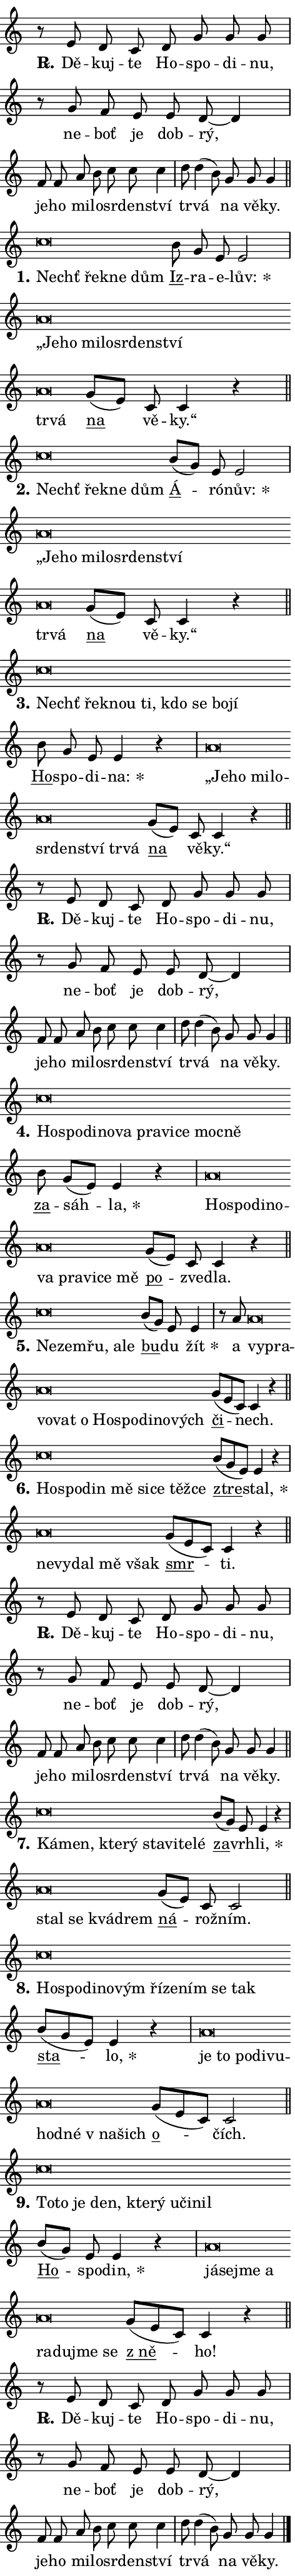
\version "2.24.0"
\header { tagline = "" }
\paper {
  indent = 0\cm
  top-margin = 0\cm
  right-margin = 0.13\cm % to fit lyric hyphens
  bottom-margin = 0\cm
  left-margin = 0\cm
  paper-width = 8\cm
  page-breaking = #ly:one-page-breaking
  system-system-spacing.basic-distance = #11
  score-system-spacing.basic-distance = #11
  ragged-last = ##f
}


%% Author: Thomas Morley
%% https://lists.gnu.org/archive/html/lilypond-user/2020-05/msg00002.html
#(define (line-position grob)
"Returns position of @var[grob} in current system:
   @code{'start}, if at first time-step
   @code{'end}, if at last time-step
   @code{'middle} otherwise
"
  (let* ((col (ly:item-get-column grob))
         (ln (ly:grob-object col 'left-neighbor))
         (rn (ly:grob-object col 'right-neighbor))
         (col-to-check-left (if (ly:grob? ln) ln col))
         (col-to-check-right (if (ly:grob? rn) rn col))
         (break-dir-left
           (and
             (ly:grob-property col-to-check-left 'non-musical #f)
             (ly:item-break-dir col-to-check-left)))
         (break-dir-right
           (and
             (ly:grob-property col-to-check-right 'non-musical #f)
             (ly:item-break-dir col-to-check-right))))
        (cond ((eqv? 1 break-dir-left) 'start)
              ((eqv? -1 break-dir-right) 'end)
              (else 'middle))))

#(define (tranparent-at-line-position vctor)
  (lambda (grob)
  "Relying on @code{line-position} select the relevant enry from @var{vctor}.
Used to determine transparency,"
    (case (line-position grob)
      ((end) (not (vector-ref vctor 0)))
      ((middle) (not (vector-ref vctor 1)))
      ((start) (not (vector-ref vctor 2))))))

noteHeadBreakVisibility =
#(define-music-function (break-visibility)(vector?)
"Makes @code{NoteHead}s transparent relying on @var{break-visibility}"
#{
  \override NoteHead.transparent =
    #(tranparent-at-line-position break-visibility)
#})

#(define delete-ledgers-for-transparent-note-heads
  (lambda (grob)
    "Reads whether a @code{NoteHead} is transparent.
If so this @code{NoteHead} is removed from @code{'note-heads} from
@var{grob}, which is supposed to be @code{LedgerLineSpanner}.
As a result ledgers are not printed for this @code{NoteHead}"
    (let* ((nhds-array (ly:grob-object grob 'note-heads))
           (nhds-list
             (if (ly:grob-array? nhds-array)
                 (ly:grob-array->list nhds-array)
                 '()))
           ;; Relies on the transparent-property being done before
           ;; Staff.LedgerLineSpanner.after-line-breaking is executed.
           ;; This is fragile ...
           (to-keep
             (remove
               (lambda (nhd)
                 (ly:grob-property nhd 'transparent #f))
               nhds-list)))
      ;; TODO find a better method to iterate over grob-arrays, similiar
      ;; to filter/remove etc for lists
      ;; For now rebuilt from scratch
      (set! (ly:grob-object grob 'note-heads)  '())
      (for-each
        (lambda (nhd)
          (ly:pointer-group-interface::add-grob grob 'note-heads nhd))
        to-keep))))

squashNotes = {
  \override NoteHead.X-extent = #'(-0.2 . 0.2)
  \override NoteHead.Y-extent = #'(-0.75 . 0)
  \override NoteHead.stencil =
    #(lambda (grob)
       (let ((pos (ly:grob-property grob 'staff-position)))
         (begin
           (if (< pos -7) (display "ERROR: Lower brevis then expected\n") (display ""))
           (if (<= pos -6) ly:text-interface::print ly:note-head::print))))
}
unSquashNotes = {
  \revert NoteHead.X-extent
  \revert NoteHead.Y-extent
  \revert NoteHead.stencil
}

hideNotes = \noteHeadBreakVisibility #begin-of-line-visible
unHideNotes = \noteHeadBreakVisibility #all-visible

% work-around for resetting accidentals
% https://lilypond.org/doc/v2.23/Documentation/notation/displaying-rhythms#unmetered-music
cadenzaMeasure = {
  \cadenzaOff
  \partial 1024 s1024
  \cadenzaOn
}

#(define-markup-command (accent layout props text) (markup?)
  "Underline accented syllable"
  (interpret-markup layout props
    #{\markup \override #'(offset . 4.3) \underline { #text }#}))

responsum = \markup \concat {
  "R" \hspace #-1.05 \path #0.1 #'((moveto 0 0.07) (lineto 0.9 0.8)) \hspace #0.05 "."
}

spaceSize = #0.6828661417322834 % exact space size for TeX Gyre Schola

\layout {
  \context {
    \Staff
    \remove "Time_signature_engraver"
    \override LedgerLineSpanner.after-line-breaking = #delete-ledgers-for-transparent-note-heads
  }
  \context {
    \Lyrics {
      \override LyricSpace.minimum-distance = \spaceSize
      \override LyricText.font-name = #"TeX Gyre Schola"
      \override LyricText.font-size = 1
      \override StanzaNumber.font-name = #"TeX Gyre Schola Bold"
      \override StanzaNumber.font-size = 1
    }
  }
  \context {
    \Score 
    \override NoteHead.text =
      #(lambda (grob) 
        (let ((pos (ly:grob-property grob 'staff-position)))
          #{\markup {
            \combine
              \halign #-0.55 \raise #(if (= pos -6) 0 0.5) \override #'(thickness . 2) \draw-line #'(3.2 . 0)
              \musicglyph "noteheads.sM1"
          }#}))
  }
}

% magnetic-lyrics.ily
%
%   written by
%     Jean Abou Samra <jean@abou-samra.fr>
%     Werner Lemberg <wl@gnu.org>
%
%   adapted by
%     Jiri Hon <jiri.hon@gmail.com>
%
% Version 2022-Apr-15

% https://www.mail-archive.com/lilypond-user@gnu.org/msg149350.html

#(define (Left_hyphen_pointer_engraver context)
   "Collect syllable-hyphen-syllable occurrences in lyrics and store
them in properties.  This engraver only looks to the left.  For
example, if the lyrics input is @code{foo -- bar}, it does the
following.

@itemize @bullet
@item
Set the @code{text} property of the @code{LyricHyphen} grob between
@q{foo} and @q{bar} to @code{foo}.

@item
Set the @code{left-hyphen} property of the @code{LyricText} grob with
text @q{foo} to the @code{LyricHyphen} grob between @q{foo} and
@q{bar}.
@end itemize

Use this auxiliary engraver in combination with the
@code{lyric-@/text::@/apply-@/magnetic-@/offset!} hook."
   (let ((hyphen #f)
         (text #f))
     (make-engraver
      (acknowledgers
       ((lyric-syllable-interface engraver grob source-engraver)
        (set! text grob)))
      (end-acknowledgers
       ((lyric-hyphen-interface engraver grob source-engraver)
        ;(when (not (grob::has-interface grob 'lyric-space-interface))
          (set! hyphen grob)));)
      ((stop-translation-timestep engraver)
       (when (and text hyphen)
         (ly:grob-set-object! text 'left-hyphen hyphen))
       (set! text #f)
       (set! hyphen #f)))))

#(define (lyric-text::apply-magnetic-offset! grob)
   "If the space between two syllables is less than the value in
property @code{LyricText@/.details@/.squash-threshold}, move the right
syllable to the left so that it gets concatenated with the left
syllable.

Use this function as a hook for
@code{LyricText@/.after-@/line-@/breaking} if the
@code{Left_@/hyphen_@/pointer_@/engraver} is active."
   (let ((hyphen (ly:grob-object grob 'left-hyphen #f)))
     (when hyphen
       (let ((left-text (ly:spanner-bound hyphen LEFT)))
         (when (grob::has-interface left-text 'lyric-syllable-interface)
           (let* ((common (ly:grob-common-refpoint grob left-text X))
                  (this-x-ext (ly:grob-extent grob common X))
                  (left-x-ext
                   (begin
                     ;; Trigger magnetism for left-text.
                     (ly:grob-property left-text 'after-line-breaking)
                     (ly:grob-extent left-text common X)))
                  ;; `delta` is the gap width between two syllables.
                  (delta (- (interval-start this-x-ext)
                            (interval-end left-x-ext)))
                  (details (ly:grob-property grob 'details))
                  (threshold (assoc-get 'squash-threshold details 0.2)))
             (when (< delta threshold)
               (let* (;; We have to manipulate the input text so that
                      ;; ligatures crossing syllable boundaries are not
                      ;; disabled.  For languages based on the Latin
                      ;; script this is essentially a beautification.
                      ;; However, for non-Western scripts it can be a
                      ;; necessity.
                      (lt (ly:grob-property left-text 'text))
                      (rt (ly:grob-property grob 'text))
                      (is-space (grob::has-interface hyphen 'lyric-space-interface))
                      (space (if is-space " " ""))
                      (extra-delta (if is-space spaceSize 0))
                      ;; Append new syllable.
                      (ltrt-space (if (and (string? lt) (string? rt))
                                (string-append lt space rt)
                                (make-concat-markup (list lt space rt))))
                      ;; Right-align `ltrt` to the right side.
                      (ltrt-space-markup (grob-interpret-markup
                               grob
                               (make-translate-markup
                                (cons (interval-length this-x-ext) 0)
                                (make-right-align-markup ltrt-space)))))
                 (begin
                   ;; Don't print `left-text`.
                   (ly:grob-set-property! left-text 'stencil #f)
                   ;; Set text and stencil (which holds all collected
                   ;; syllables so far) and shift it to the left.
                   (ly:grob-set-property! grob 'text ltrt-space)
                   (ly:grob-set-property! grob 'stencil ltrt-space-markup)
                   (ly:grob-translate-axis! grob (- (- delta extra-delta)) X))))))))))


#(define (lyric-hyphen::displace-bounds-first grob)
   ;; Make very sure this callback isn't triggered too early.
   (let ((left (ly:spanner-bound grob LEFT))
         (right (ly:spanner-bound grob RIGHT)))
     (ly:grob-property left 'after-line-breaking)
     (ly:grob-property right 'after-line-breaking)
     (ly:lyric-hyphen::print grob)))

squashThreshold = #0.4

\layout {
  \context {
    \Lyrics
    \consists #Left_hyphen_pointer_engraver
    \override LyricText.after-line-breaking =
      #lyric-text::apply-magnetic-offset!
    \override LyricHyphen.stencil = #lyric-hyphen::displace-bounds-first
    \override LyricText.details.squash-threshold = \squashThreshold
    \override LyricHyphen.minimum-distance = 0
    \override LyricHyphen.minimum-length = \squashThreshold
  }
}

squashText = \override LyricText.details.squash-threshold = 9999
unSquashText = \override LyricText.details.squash-threshold = \squashThreshold

leftText = \override LyricText.self-alignment-X = #LEFT
unLeftText = \revert LyricText.self-alignment-X

starOffset = #(lambda (grob) 
                (let ((x_offset (ly:self-alignment-interface::aligned-on-x-parent grob)))
                  (if (= x_offset 0) 0 (+ x_offset 1.2))))

star = #(define-music-function (syllable)(string?)
"Append star separator at the end of a syllable"
#{
  \once \override LyricText.X-offset = #starOffset
  \lyricmode { \markup {
    #syllable
    \override #'((font-name . "TeX Gyre Schola Bold")) \hspace #0.2 \lower #0.65 \larger "*"
  } }
#})

starAccent = #(define-music-function (syllable)(string?)
"Append star separator at the end of a syllable and make accent"
#{
  \once \override LyricText.X-offset = #starOffset
  \lyricmode { \markup {
    \accent #syllable
    \override #'((font-name . "TeX Gyre Schola Bold")) \hspace #0.2 \lower #0.65 \larger "*"
  } }
#})

breath = #(define-music-function (syllable)(string?)
"Append breathing indicator at the end of a syllable"
#{
  \lyricmode { \markup { #syllable "+" } }
#})

optionalBreath = #(define-music-function (syllable)(string?)
"Append optional breathing indicator at the end of a syllable"
#{
  \lyricmode { \markup { #syllable "(+)" } }
#})


\score {
    <<
        \new Voice = "melody" { \cadenzaOn \key c \major \relative { r8 e' d c d g g g \cadenzaMeasure \bar "|" r g f e e d~ d4 \cadenzaMeasure \bar "|" f8 f a b c c c4 \cadenzaMeasure \bar "|" d8 d4( b8)] g g g4 \cadenzaMeasure \bar "||" \break } }
        \new Lyrics \lyricsto "melody" { \lyricmode { \set stanza = \responsum
Dě -- kuj -- te Ho -- spo -- di -- nu, ne -- boť je dob -- rý, je -- ho mi -- lo -- sr -- den -- ství tr -- vá na vě -- ky. } }
    >>
    \layout {}
}

\score {
    <<
        \new Voice = "melody" { \cadenzaOn \key c \major \relative { \squashNotes c''\breve*1/16 \hideNotes \breve*1/16 \bar "" \breve*1/16 \breve*1/16 \bar "" \unHideNotes \unSquashNotes \bar "" b8 g e e2 \cadenzaMeasure \bar "|" \squashNotes a\breve*1/16 \hideNotes \breve*1/16 \bar "" \breve*1/16 \bar "" \breve*1/16 \bar "" \breve*1/16 \bar "" \breve*1/16 \bar "" \breve*1/16 \bar "" \breve*1/16 \breve*1/16 \bar "" \unHideNotes \unSquashNotes \bar "" g8[( e)] c c4 r \cadenzaMeasure \bar "||" \break } }
        \new Lyrics \lyricsto "melody" { \lyricmode { \set stanza = "1."
\leftText Nechť \squashText řek -- ne dům \unLeftText \unSquashText \markup \accent Iz -- ra -- e -- \star lův: \leftText „Je -- \squashText ho mi -- lo -- sr -- den -- ství tr -- vá \unLeftText \unSquashText \markup \accent na vě -- ky.“ } }
    >>
    \layout {}
}

\score {
    <<
        \new Voice = "melody" { \cadenzaOn \key c \major \relative { \squashNotes c''\breve*1/16 \hideNotes \breve*1/16 \bar "" \breve*1/16 \breve*1/16 \bar "" \unHideNotes \unSquashNotes \bar "" b8[( g)] e e2 \cadenzaMeasure \bar "|" \squashNotes a\breve*1/16 \hideNotes \breve*1/16 \bar "" \breve*1/16 \bar "" \breve*1/16 \bar "" \breve*1/16 \bar "" \breve*1/16 \bar "" \breve*1/16 \bar "" \breve*1/16 \breve*1/16 \bar "" \unHideNotes \unSquashNotes \bar "" g8[( e)] c c4 r \cadenzaMeasure \bar "||" \break } }
        \new Lyrics \lyricsto "melody" { \lyricmode { \set stanza = "2."
\leftText Nechť \squashText řek -- ne dům \unLeftText \unSquashText \markup \accent Á -- ró -- \star nův: \leftText „Je -- \squashText ho mi -- lo -- sr -- den -- ství tr -- vá \unLeftText \unSquashText \markup \accent na vě -- ky.“ } }
    >>
    \layout {}
}

\score {
    <<
        \new Voice = "melody" { \cadenzaOn \key c \major \relative { \squashNotes c''\breve*1/16 \hideNotes \breve*1/16 \bar "" \breve*1/16 \bar "" \breve*1/16 \bar "" \breve*1/16 \bar "" \breve*1/16 \bar "" \breve*1/16 \breve*1/16 \bar "" \unHideNotes \unSquashNotes \bar "" b8 g e e4 r \cadenzaMeasure \bar "|" \squashNotes a\breve*1/16 \hideNotes \breve*1/16 \bar "" \breve*1/16 \bar "" \breve*1/16 \bar "" \breve*1/16 \bar "" \breve*1/16 \bar "" \breve*1/16 \bar "" \breve*1/16 \breve*1/16 \bar "" \unHideNotes \unSquashNotes \bar "" g8[( e)] c c4 r \cadenzaMeasure \bar "||" \break } }
        \new Lyrics \lyricsto "melody" { \lyricmode { \set stanza = "3."
\leftText Nechť \squashText řek -- nou ti, kdo se bo -- jí \unLeftText \unSquashText \markup \accent Ho -- spo -- di -- \star na: \leftText „Je -- \squashText ho mi -- lo -- sr -- den -- ství tr -- vá \unLeftText \unSquashText \markup \accent na vě -- ky.“ } }
    >>
    \layout {}
}

\score {
    <<
        \new Voice = "melody" { \cadenzaOn \key c \major \relative { r8 e' d c d g g g \cadenzaMeasure \bar "|" r g f e e d~ d4 \cadenzaMeasure \bar "|" f8 f a b c c c4 \cadenzaMeasure \bar "|" d8 d4( b8)] g g g4 \cadenzaMeasure \bar "||" \break } }
        \new Lyrics \lyricsto "melody" { \lyricmode { \set stanza = \responsum
Dě -- kuj -- te Ho -- spo -- di -- nu, ne -- boť je dob -- rý, je -- ho mi -- lo -- sr -- den -- ství tr -- vá na vě -- ky. } }
    >>
    \layout {}
}

\score {
    <<
        \new Voice = "melody" { \cadenzaOn \key c \major \relative { \squashNotes c''\breve*1/16 \hideNotes \breve*1/16 \bar "" \breve*1/16 \bar "" \breve*1/16 \bar "" \breve*1/16 \bar "" \breve*1/16 \bar "" \breve*1/16 \bar "" \breve*1/16 \bar "" \breve*1/16 \breve*1/16 \bar "" \unHideNotes \unSquashNotes \bar "" b8 g[( e)] e4 r \cadenzaMeasure \bar "|" \squashNotes a\breve*1/16 \hideNotes \breve*1/16 \bar "" \breve*1/16 \bar "" \breve*1/16 \bar "" \breve*1/16 \bar "" \breve*1/16 \bar "" \breve*1/16 \bar "" \breve*1/16 \breve*1/16 \bar "" \unHideNotes \unSquashNotes \bar "" g8[( e)] c c4 r \cadenzaMeasure \bar "||" \break } }
        \new Lyrics \lyricsto "melody" { \lyricmode { \set stanza = "4."
\leftText Ho -- \squashText spo -- di -- no -- va pra -- vi -- ce moc -- ně \unLeftText \unSquashText \markup \accent za -- sáh -- \star la, \leftText Ho -- \squashText spo -- di -- no -- va pra -- vi -- ce mě \unLeftText \unSquashText \markup \accent po -- zve -- dla. } }
    >>
    \layout {}
}

\score {
    <<
        \new Voice = "melody" { \cadenzaOn \key c \major \relative { \squashNotes c''\breve*1/16 \hideNotes \breve*1/16 \bar "" \breve*1/16 \bar "" \breve*1/16 \breve*1/16 \bar "" \unHideNotes \unSquashNotes \bar "" b8[( g)] e e4 \cadenzaMeasure \bar "|" r8 a8 \squashNotes a\breve*1/16 \hideNotes \breve*1/16 \bar "" \breve*1/16 \bar "" \breve*1/16 \bar "" \breve*1/16 \bar "" \breve*1/16 \bar "" \breve*1/16 \bar "" \breve*1/16 \bar "" \breve*1/16 \breve*1/16 \bar "" \unHideNotes \unSquashNotes \bar "" g8[( e c)] c4 r \cadenzaMeasure \bar "||" \break } }
        \new Lyrics \lyricsto "melody" { \lyricmode { \set stanza = "5."
\leftText Ne -- \squashText ze -- mřu, a -- le \unLeftText \unSquashText \markup \accent bu -- du \star žít a \leftText vy -- \squashText pra -- vo -- vat o Ho -- spo -- di -- no -- vých \unLeftText \unSquashText \markup \accent či -- nech. } }
    >>
    \layout {}
}

\score {
    <<
        \new Voice = "melody" { \cadenzaOn \key c \major \relative { \squashNotes c''\breve*1/16 \hideNotes \breve*1/16 \bar "" \breve*1/16 \bar "" \breve*1/16 \bar "" \breve*1/16 \bar "" \breve*1/16 \bar "" \breve*1/16 \breve*1/16 \bar "" \unHideNotes \unSquashNotes \bar "" b8[( g e)] e4 r \cadenzaMeasure \bar "|" \squashNotes a\breve*1/16 \hideNotes \breve*1/16 \bar "" \breve*1/16 \bar "" \breve*1/16 \breve*1/16 \bar "" \unHideNotes \unSquashNotes \bar "" g8[( e c)] c4 r \cadenzaMeasure \bar "||" \break } }
        \new Lyrics \lyricsto "melody" { \lyricmode { \set stanza = "6."
\leftText Ho -- \squashText spo -- din mě si -- ce těž -- ce \unLeftText \unSquashText \markup \accent ztre -- \star stal, \leftText ne -- \squashText vy -- dal mě však \unLeftText \unSquashText \markup \accent smr -- ti. } }
    >>
    \layout {}
}

\score {
    <<
        \new Voice = "melody" { \cadenzaOn \key c \major \relative { r8 e' d c d g g g \cadenzaMeasure \bar "|" r g f e e d~ d4 \cadenzaMeasure \bar "|" f8 f a b c c c4 \cadenzaMeasure \bar "|" d8 d4( b8)] g g g4 \cadenzaMeasure \bar "||" \break } }
        \new Lyrics \lyricsto "melody" { \lyricmode { \set stanza = \responsum
Dě -- kuj -- te Ho -- spo -- di -- nu, ne -- boť je dob -- rý, je -- ho mi -- lo -- sr -- den -- ství tr -- vá na vě -- ky. } }
    >>
    \layout {}
}

\score {
    <<
        \new Voice = "melody" { \cadenzaOn \key c \major \relative { \squashNotes c''\breve*1/16 \hideNotes \breve*1/16 \bar "" \breve*1/16 \bar "" \breve*1/16 \bar "" \breve*1/16 \bar "" \breve*1/16 \bar "" \breve*1/16 \breve*1/16 \bar "" \unHideNotes \unSquashNotes \bar "" b8[( g)] e e4 r \cadenzaMeasure \bar "|" \squashNotes a\breve*1/16 \hideNotes \breve*1/16 \bar "" \breve*1/16 \breve*1/16 \bar "" \unHideNotes \unSquashNotes \bar "" g8[( e)] c c2 \cadenzaMeasure \bar "||" \break } }
        \new Lyrics \lyricsto "melody" { \lyricmode { \set stanza = "7."
\leftText Ká -- \squashText men, kte -- rý sta -- vi -- te -- lé \unLeftText \unSquashText \markup \accent za -- vrh -- \star li, \leftText stal \squashText se kvá -- drem \unLeftText \unSquashText \markup \accent ná -- rož -- ním. } }
    >>
    \layout {}
}

\score {
    <<
        \new Voice = "melody" { \cadenzaOn \key c \major \relative { \squashNotes c''\breve*1/16 \hideNotes \breve*1/16 \bar "" \breve*1/16 \bar "" \breve*1/16 \bar "" \breve*1/16 \bar "" \breve*1/16 \bar "" \breve*1/16 \bar "" \breve*1/16 \bar "" \breve*1/16 \breve*1/16 \bar "" \unHideNotes \unSquashNotes \bar "" b8[( g e)] e4 r \cadenzaMeasure \bar "|" \squashNotes a\breve*1/16 \hideNotes \breve*1/16 \bar "" \breve*1/16 \bar "" \breve*1/16 \bar "" \breve*1/16 \bar "" \breve*1/16 \bar "" \breve*1/16 \bar "" \breve*1/16 \breve*1/16 \bar "" \unHideNotes \unSquashNotes \bar "" g8[( e c)] c2 \cadenzaMeasure \bar "||" \break } }
        \new Lyrics \lyricsto "melody" { \lyricmode { \set stanza = "8."
\leftText Ho -- \squashText spo -- di -- no -- vým ří -- ze -- ním se tak \unLeftText \unSquashText \markup \accent sta -- \star lo, \leftText je \squashText to po -- di -- vu -- hod -- né "v na" -- šich \unLeftText \unSquashText \markup \accent o -- čích. } }
    >>
    \layout {}
}

\score {
    <<
        \new Voice = "melody" { \cadenzaOn \key c \major \relative { \squashNotes c''\breve*1/16 \hideNotes \breve*1/16 \bar "" \breve*1/16 \bar "" \breve*1/16 \bar "" \breve*1/16 \bar "" \breve*1/16 \bar "" \breve*1/16 \bar "" \breve*1/16 \breve*1/16 \bar "" \unHideNotes \unSquashNotes \bar "" b8[( g)] e e4 r \cadenzaMeasure \bar "|" \squashNotes a\breve*1/16 \hideNotes \breve*1/16 \bar "" \breve*1/16 \bar "" \breve*1/16 \bar "" \breve*1/16 \bar "" \breve*1/16 \bar "" \breve*1/16 \breve*1/16 \bar "" \unHideNotes \unSquashNotes \bar "" g8[( e c)] c4 r \cadenzaMeasure \bar "||" \break } }
        \new Lyrics \lyricsto "melody" { \lyricmode { \set stanza = "9."
\leftText To -- \squashText to je den, kte -- rý u -- či -- nil \unLeftText \unSquashText \markup \accent Ho -- spo -- \star din, \leftText já -- \squashText sej -- me a ra -- du -- jme se \unLeftText \unSquashText \markup \accent "z ně" -- ho! } }
    >>
    \layout {}
}

\score {
    <<
        \new Voice = "melody" { \cadenzaOn \key c \major \relative { r8 e' d c d g g g \cadenzaMeasure \bar "|" r g f e e d~ d4 \cadenzaMeasure \bar "|" f8 f a b c c c4 \cadenzaMeasure \bar "|" d8 d4( b8)] g g g4 \cadenzaMeasure \bar "||" \break } \bar "|." }
        \new Lyrics \lyricsto "melody" { \lyricmode { \set stanza = \responsum
Dě -- kuj -- te Ho -- spo -- di -- nu, ne -- boť je dob -- rý, je -- ho mi -- lo -- sr -- den -- ství tr -- vá na vě -- ky. } }
    >>
    \layout {}
}
